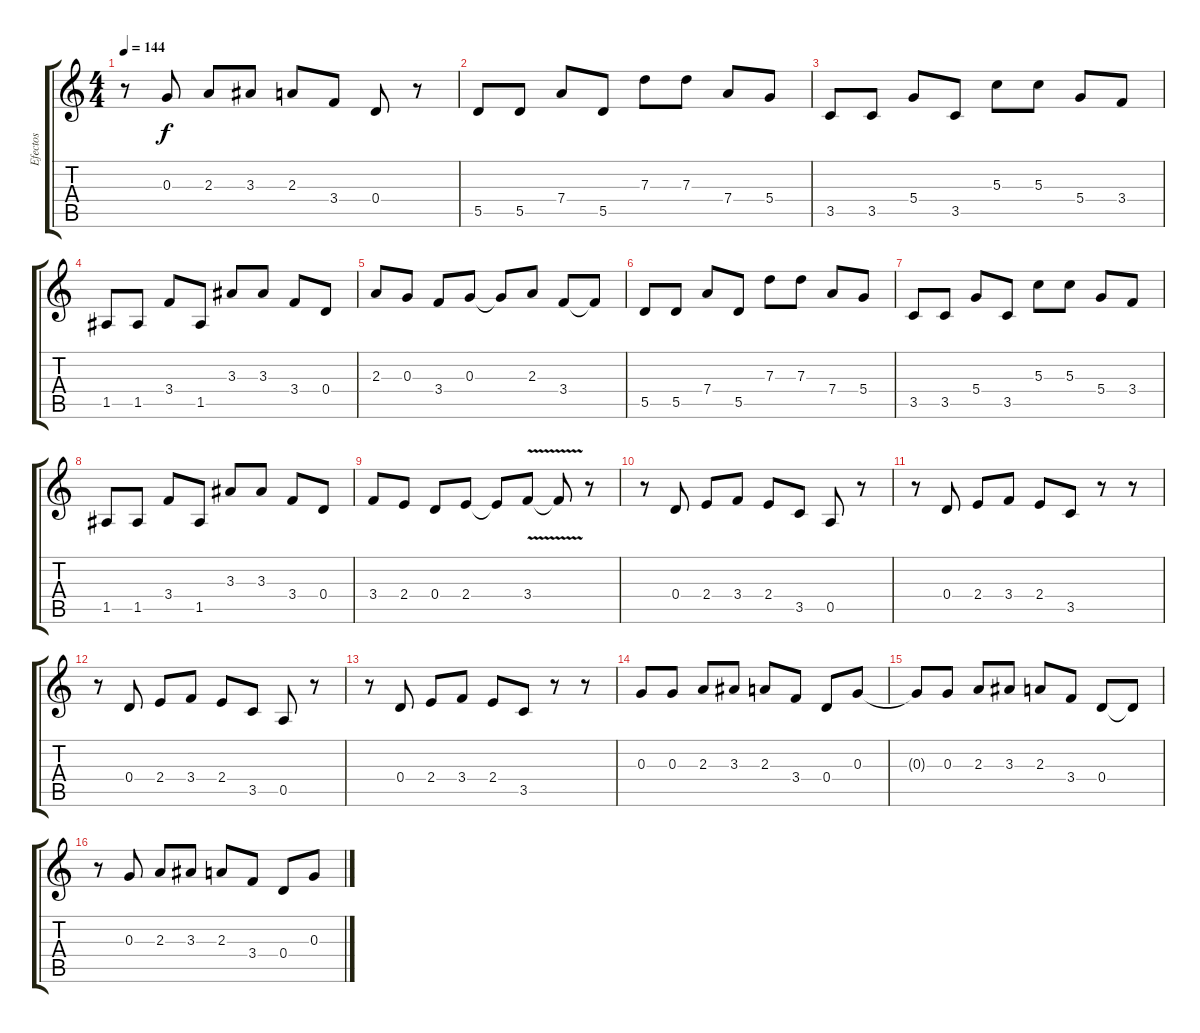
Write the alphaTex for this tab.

\track ("Efectos" "Efectos") {instrument electricguitarclean}
\staff {score tabs}
\tuning (E4 B3 G3 D3 A2 E2) {hide}
\ts (4 4)
\tempo 144
\clef g2
\ks c
r.8{dy f} 0.3.8 2.3.8 3.3.8 2.3.8 3.4.8 0.4.8 r.8 |
5.5.8{volume 10} 5.5.8 7.4.8 5.5.8 7.3.8 7.3.8 7.4.8 5.4.8 |
3.5.8 3.5.8 5.4.8 3.5.8 5.3.8 5.3.8 5.4.8 3.4.8 |
1.5.8 1.5.8 3.4.8 1.5.8 3.3.8 3.3.8 3.4.8 0.4.8 |
2.3.8 0.3.8 3.4.8 0.3.8 0.3{t}.8 2.3.8 3.4.8 3.4{t}.8 |
5.5.8 5.5.8 7.4.8 5.5.8 7.3.8 7.3.8 7.4.8 5.4.8 |
3.5.8 3.5.8 5.4.8 3.5.8 5.3.8 5.3.8 5.4.8 3.4.8 |
1.5.8 1.5.8 3.4.8 1.5.8 3.3.8 3.3.8 3.4.8 0.4.8 |
3.4.8 2.4.8 0.4.8 2.4.8 2.4{t}.8 3.4{v}.8 3.4{t}.8 r.8 |
r.8{volume 7} 0.4.8 2.4.8 3.4.8 2.4.8 3.5.8 0.5.8 r.8 |
r.8 0.4.8 2.4.8 3.4.8 2.4.8 3.5.8 r.8 r.8 |
r.8 0.4.8 2.4.8 3.4.8 2.4.8 3.5.8 0.5.8 r.8 |
r.8 0.4.8 2.4.8 3.4.8 2.4.8 3.5.8 r.8 r.8 |
0.3.8 0.3.8 2.3.8 3.3.8 2.3.8 3.4.8 0.4.8 0.3.8 |
0.3{t}.8 0.3.8 2.3.8 3.3.8 2.3.8 3.4.8 0.4.8 0.4{t}.8 |
r.8 0.3.8 2.3.8 3.3.8 2.3.8 3.4.8 0.4.8 0.3.8
